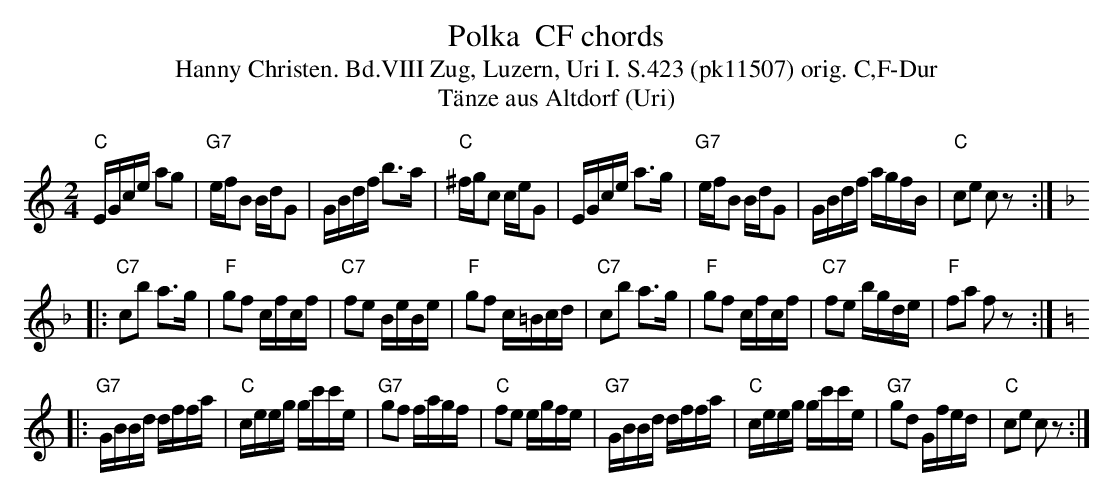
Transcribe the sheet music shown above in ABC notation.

X:1
T: Polka  CF chords
T:Hanny Christen. Bd.VIII Zug, Luzern, Uri I. S.423 (pk11507) orig. C,F-Dur
T: T\"anze aus Altdorf (Uri)
M:2/4
L:1/16
K:C %%MIDI gchordon
"C"EGce a2g2 | "G7"efB2 BdG2 | GBdf b3a | "C"^fgc2 ceG2 | EGce a3g | "G7"efB2 BdG2 | GBdf agfB | "C"c2e2 c2z2 :: [K:F]
"C7"c2b2 a3g | "F"g2f2 cfcf | "C7"f2e2 BeBe | "F"g2f2 c=Bcd | "C7"c2b2 a3g | "F"g2f2 cfcf | "C7"f2e2 bgde | "F"f2a2 f2z2 :: [K:C]
"G7"GBBd dffa | "C"ceeg gc'c'e | "G7"g2f2 fagf | "C"f2e2 egfe | "G7"GBBd dffa | "C"ceeg gc'c'e | "G7"g2d2 Gfed | "C"c2e2 c2z2 :|
